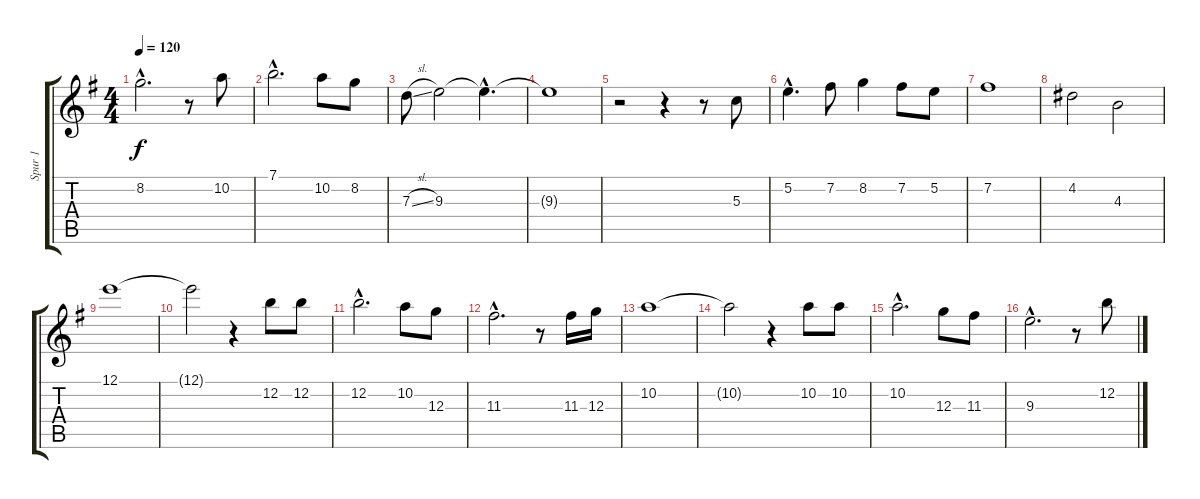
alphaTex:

\track ("Spur 1" "Spur 1") {instrument acousticguitarsteel}
\staff {score tabs}
\tuning (E4 B3 G3 D3 A2 E2) {hide}
\ts (4 4)
\tempo 120
\clef g2
\ks eminor
8.2{hac}.2{d dy f} r.8 10.2.8 |
7.1{hac}.2{d} 10.2.8 8.2.8 |
7.3{sl}.8 9.3.2 9.3{hac t}.4{d} |
9.3{t}.1 |
r.2 r.4 r.8 5.3.8 |
5.2{hac}.4{d} 7.2.8 8.2.4 7.2.8 5.2.8 |
7.2.1 |
4.2.2 4.3.2 |
12.1.1 |
12.1{t}.2 r.4 12.2.8 12.2.8 |
12.2{hac}.2{d} 10.2.8 12.3.8 |
11.3{hac}.2{d} r.8 11.3.16 12.3.16 |
10.2.1 |
10.2{t}.2 r.4 10.2.8 10.2.8 |
10.2{hac}.2{d} 12.3.8 11.3.8 |
9.3{hac}.2{d} r.8 12.2.8
